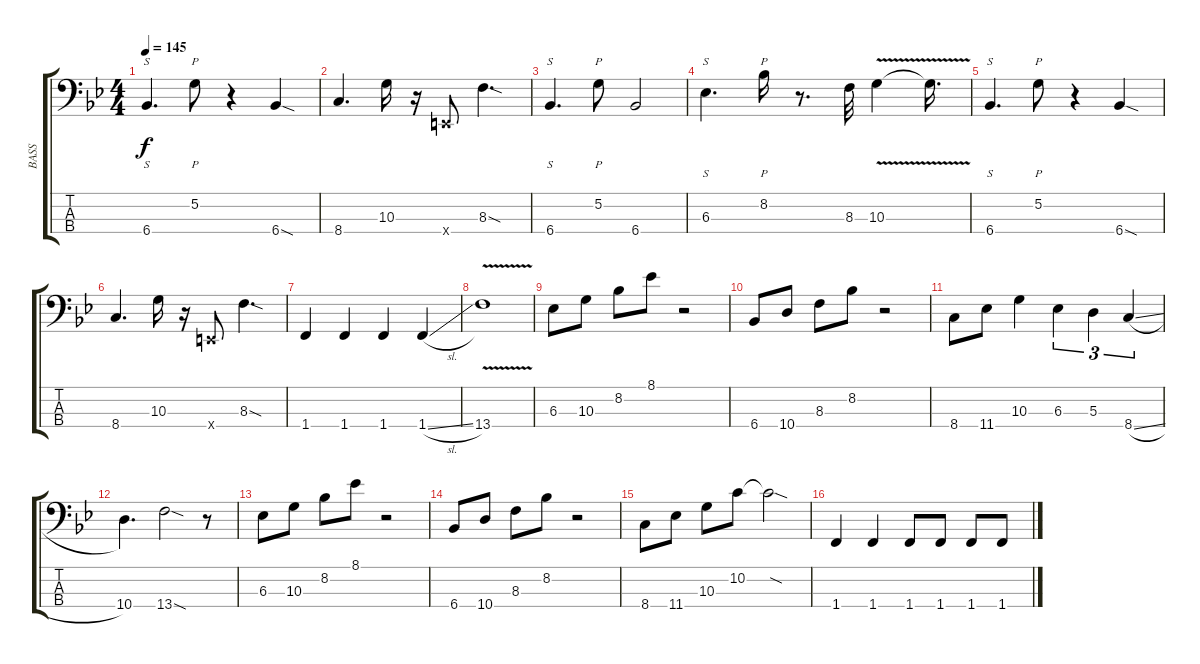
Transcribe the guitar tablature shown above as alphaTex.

\track ("BASS" "BASS") {instrument electricbassfinger}
\staff {score tabs}
\tuning (G2 D2 A1 E1) {hide}
\ts (4 4)
\tempo 145
\clef f4
\ks bb
6.4.4{s d dy f} 5.2.8{p} r.4 6.4{sod}.4 |
8.4.4{d} 10.3.16 r.16 0.4{x}.8 8.3{sod}.4{d} |
6.4.4{s d instrument slapbass1} 5.2.8{p} 6.4.2 |
6.3.4{s d instrument slapbass1} 8.2.16{p} r.8{d} 8.3.32 10.3{v}.4 10.3{t}.16{d} |
6.4.4{s d} 5.2.8{p} r.4 6.4{sod}.4 |
8.4.4{d} 10.3.16 r.16 0.4{x}.8 8.3{sod}.4{d} |
1.4.4 1.4.4 1.4.4 1.4{sl}.4 |
13.4{v}.1 |
6.3.8{instrument electricbassfinger} 10.3.8 8.2.8 8.1.8 r.2 |
6.4.8 10.4.8 8.3.8 8.2.8 r.2 |
8.4.8 11.4.8 10.3.4 6.3.4{tu (3 2)} 5.3.4{tu (3 2)} 8.4{sl}.4{tu (3 2)} |
10.4.4{d} 13.4{sod}.2 r.8 |
6.3.8{instrument electricbassfinger} 10.3.8 8.2.8 8.1.8 r.2 |
6.4.8 10.4.8 8.3.8 8.2.8 r.2 |
8.4.8 11.4.8 10.3.8 10.2.8 10.2{sod t}.2 |
1.4.4 1.4.4 1.4.8 1.4.8 1.4.8 1.4.8
